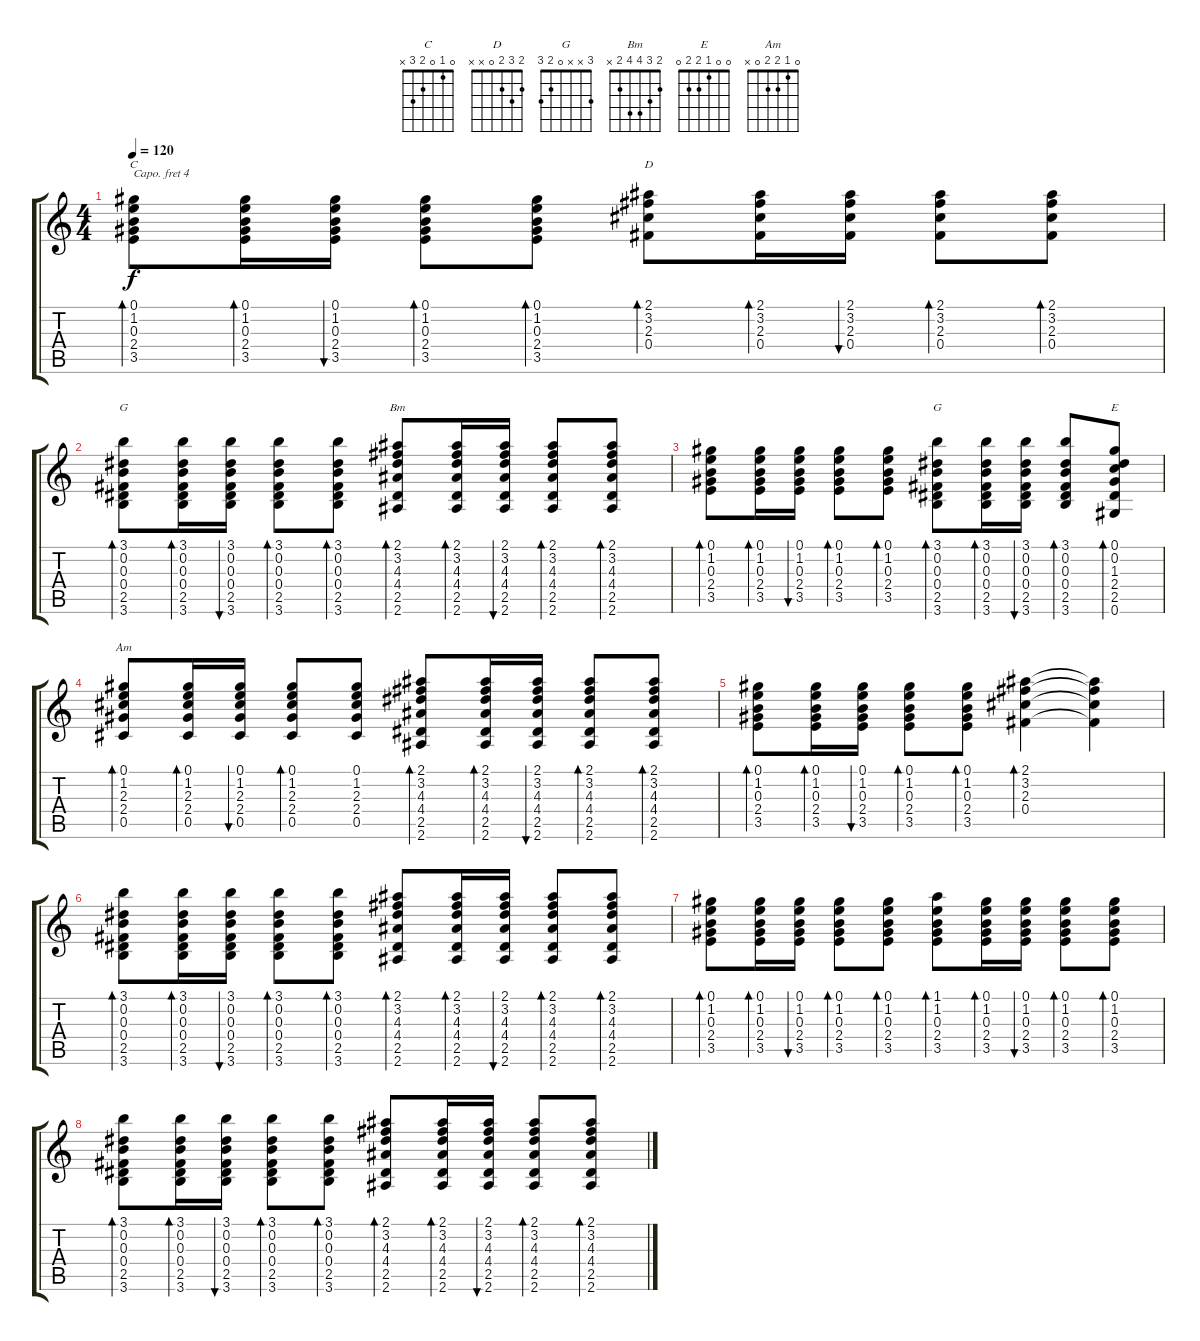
\track "" {instrument acousticguitarnylon}
\staff {score tabs}
\capo 4
\tuning (E4 B3 G3 D3 A2 E2) {hide}
\chord ("C" 0 1 0 2 3 x)
\chord ("D" 2 3 2 0 x x)
\chord ("G" 3 0 0 0 2 3)
\chord ("Bm" 2 3 4 4 2 x)
\chord ("G" 3 x x 0 2 3)
\chord ("E" 0 0 1 2 2 0)
\chord ("Am" 0 1 2 2 0 x)
\ts (4 4)
\tempo 120
\clef g2
\ks c
(0.1 1.2 0.3 2.4 3.5).8{bd 120 ch "C" dy f} (0.1 1.2 0.3 2.4 3.5).16{bd 60} (0.1 1.2 0.3 2.4 3.5).16{bu 60} (0.1 1.2 0.3 2.4 3.5).8{bd 120} (0.1 1.2 0.3 2.4 3.5).8{bd 120} (2.1 3.2 2.3 0.4).8{bd 120 ch "D"} (2.1 3.2 2.3 0.4).16{bd 60} (2.1 3.2 2.3 0.4).16{bu 60} (2.1 3.2 2.3 0.4).8{bd 120} (2.1 3.2 2.3 0.4).8{bd 120} |
(3.1 0.2 0.3 0.4 2.5 3.6).8{bd 120 ch "G"} (3.1 0.2 0.3 0.4 2.5 3.6).16{bd 60} (3.1 0.2 0.3 0.4 2.5 3.6).16{bu 60} (3.1 0.2 0.3 0.4 2.5 3.6).8{bd 120} (3.1 0.2 0.3 0.4 2.5 3.6).8{bd 120} (2.1 3.2 4.3 4.4 2.5 2.6).8{bd 120 ch "Bm"} (2.1 3.2 4.3 4.4 2.5 2.6).16{bd 60} (2.1 3.2 4.3 4.4 2.5 2.6).16{bu 60} (2.1 3.2 4.3 4.4 2.5 2.6).8{bd 120} (2.1 3.2 4.3 4.4 2.5 2.6).8{bd 120} |
(0.1 1.2 0.3 2.4 3.5).8{bd 240} (0.1 1.2 0.3 2.4 3.5).16{bd 120} (0.1 1.2 0.3 2.4 3.5).16{bu 120} (0.1 1.2 0.3 2.4 3.5).8{bd 240} (0.1 1.2 0.3 2.4 3.5).8{bd 240} (3.1 0.2 0.3 0.4 2.5 3.6).8{bd 240 ch "G"} (3.1 0.2 0.3 0.4 2.5 3.6).16{bd 120} (3.1 0.2 0.3 0.4 2.5 3.6).16{bu 120} (3.1 0.2 0.3 0.4 2.5 3.6).8{bd 240} (0.1 0.2 1.3 2.4 2.5 0.6).8{bd 240 ch "E"} |
(0.1 1.2 2.3 2.4 0.5).8{bd 240 ch "Am"} (0.1 1.2 2.3 2.4 0.5).16{bd 120} (0.1 1.2 2.3 2.4 0.5).16{bu 120} (0.1 1.2 2.3 2.4 0.5).8{bd 240} (0.1 1.2 2.3 2.4 0.5).8 (2.1 3.2 4.3 4.4 2.5 2.6).8{bd 240} (2.1 3.2 4.3 4.4 2.5 2.6).16{bd 120} (2.1 3.2 4.3 4.4 2.5 2.6).16{bu 120} (2.1 3.2 4.3 4.4 2.5 2.6).8{bd 240} (2.1 3.2 4.3 4.4 2.5 2.6).8{bd 240} |
(0.1 1.2 0.3 2.4 3.5).8{bd 120} (0.1 1.2 0.3 2.4 3.5).16{bd 60} (0.1 1.2 0.3 2.4 3.5).16{bu 60} (0.1 1.2 0.3 2.4 3.5).8{bd 120} (0.1 1.2 0.3 2.4 3.5).8{bd 120} (2.1 3.2 2.3 0.4).4{bd 480} (2.1{t} 3.2{t} 2.3{t} 0.4{t}).4 |
(3.1 0.2 0.3 0.4 2.5 3.6).8{bd 120} (3.1 0.2 0.3 0.4 2.5 3.6).16{bd 60} (3.1 0.2 0.3 0.4 2.5 3.6).16{bu 60} (3.1 0.2 0.3 0.4 2.5 3.6).8{bd 120} (3.1 0.2 0.3 0.4 2.5 3.6).8{bd 120} (2.1 3.2 4.3 4.4 2.5 2.6).8{bd 120} (2.1 3.2 4.3 4.4 2.5 2.6).16{bd 60} (2.1 3.2 4.3 4.4 2.5 2.6).16{bu 60} (2.1 3.2 4.3 4.4 2.5 2.6).8{bd 120} (2.1 3.2 4.3 4.4 2.5 2.6).8{bd 120} |
(0.1 1.2 0.3 2.4 3.5).8{bd 240} (0.1 1.2 0.3 2.4 3.5).16{bd 120} (0.1 1.2 0.3 2.4 3.5).16{bu 120} (0.1 1.2 0.3 2.4 3.5).8{bd 240} (0.1 1.2 0.3 2.4 3.5).8{bd 240} (1.1 1.2 0.3 2.4 3.5).8{bd 240} (0.1 1.2 0.3 2.4 3.5).16{bd 120} (0.1 1.2 0.3 2.4 3.5).16{bu 120} (0.1 1.2 0.3 2.4 3.5).8{bd 240} (0.1 1.2 0.3 2.4 3.5).8{bd 240} |
(3.1 0.2 0.3 0.4 2.5 3.6).8{bd 120} (3.1 0.2 0.3 0.4 2.5 3.6).16{bd 60} (3.1 0.2 0.3 0.4 2.5 3.6).16{bu 60} (3.1 0.2 0.3 0.4 2.5 3.6).8{bd 120} (3.1 0.2 0.3 0.4 2.5 3.6).8{bd 120} (2.1 3.2 4.3 4.4 2.5 2.6).8{bd 120} (2.1 3.2 4.3 4.4 2.5 2.6).16{bd 60} (2.1 3.2 4.3 4.4 2.5 2.6).16{bu 60} (2.1 3.2 4.3 4.4 2.5 2.6).8{bd 120} (2.1 3.2 4.3 4.4 2.5 2.6).8{bd 120}
